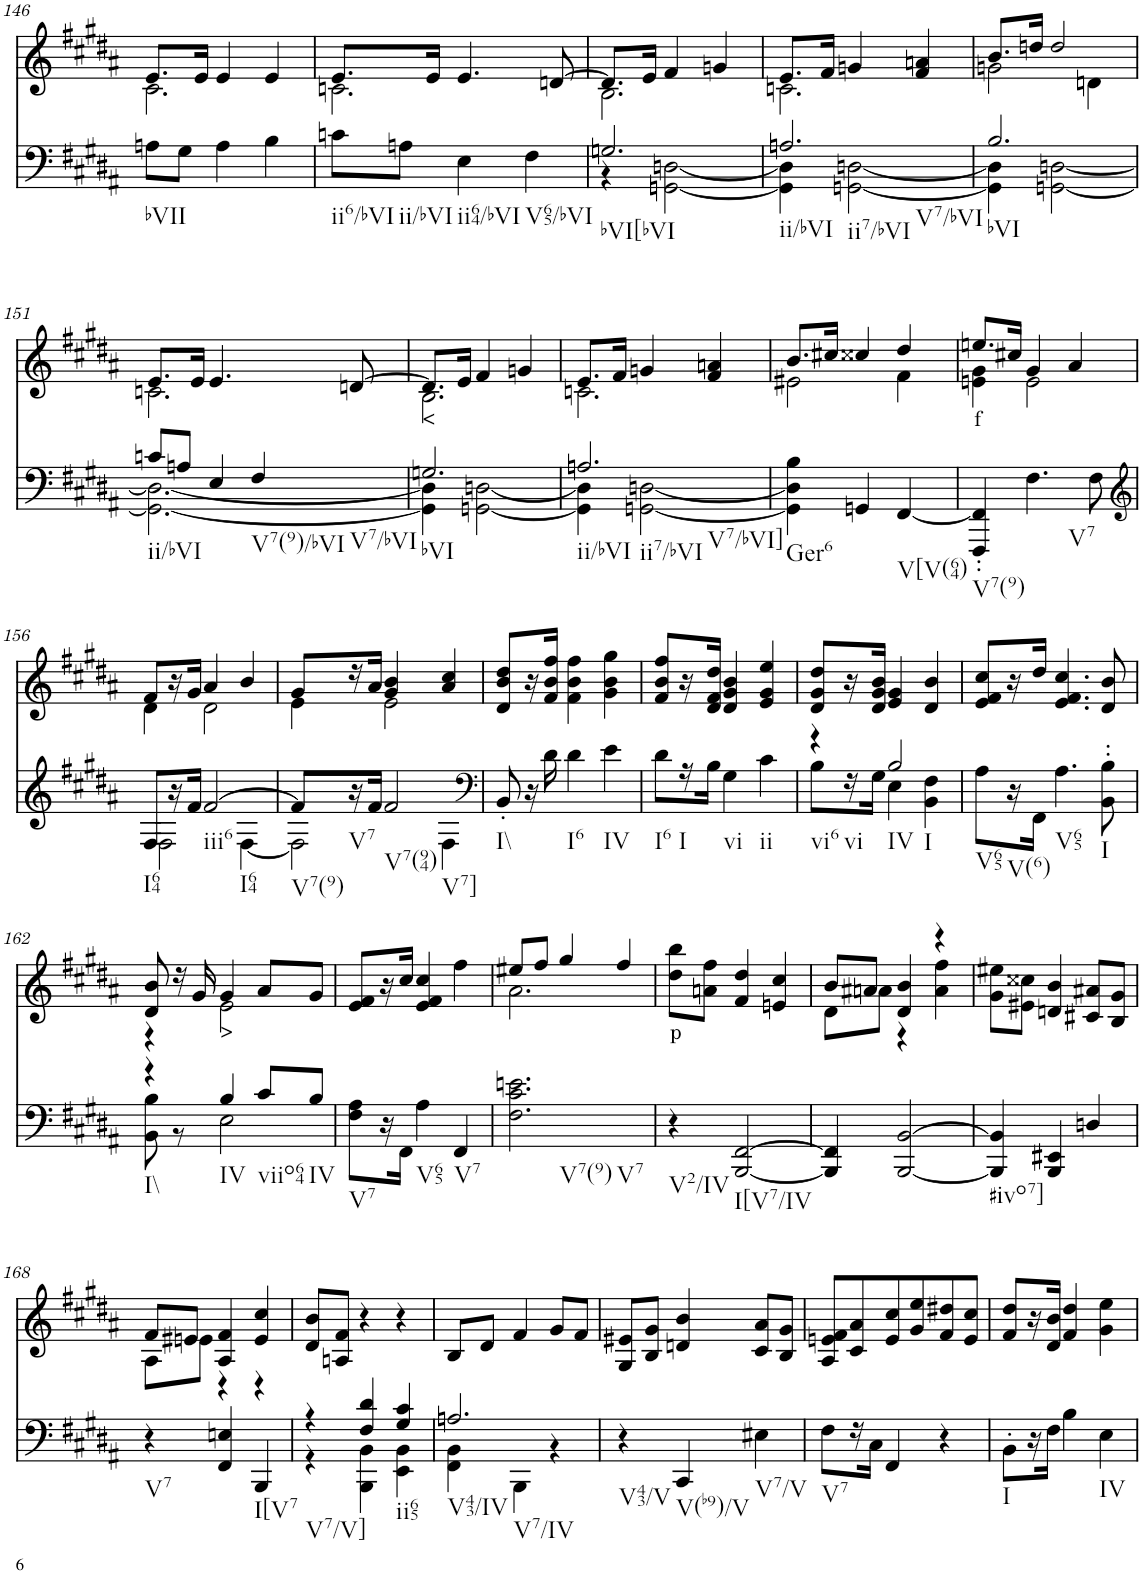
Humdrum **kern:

**kern	**kern	**text
*part2	*part1	*part1
*staff2	*staff1	*staff1
*I"Piano	*I"Piano	*
*I'Pno	*I'Pno	*
!!LO:PB:g=z
*clefF4	*clefG2	*
*k[f#c#g#d#a#]	*k[f#c#g#d#a#]	*
*M3/4	*M3/4	*
=146	=146	=146
*	*^	*
!LO:TX:b:t=bVII	!	!	!
8An\L	8.e/L	2.c#\	.
8G#\J	.	.	.
.	16e/Jk	.	.
4A\	4e/	.	.
4B\	4e/	.	.
=147	=147	=147	=147
!LO:TX:b:t=ii6/bVI	!	!	!
8cn\L	8.e/L	2.cn\	.
!LO:TX:b:t=ii/bVI	!	!	!
8An\J	.	.	.
.	16e/Jk	.	.
!LO:TX:b:t=ii64/bVI	!	!	!
4E\	4.e/	.	.
!LO:TX:b:t=V65/bVI	!	!	!
4F#\	.	.	.
.	[8dn/	.	.
=148	=148	=148	=148
*^	*	*	*
!LO:TX:b:t=bVI[bVI	!	!	!	!
2.Gn/	4r	8.d/L]	2.B\	.
.	.	16e/Jk	.	.
.	[2GGn\ [2Dn\	4f#/	.	.
.	.	4gn/	.	.
=149	=149	=149	=149	=149
!LO:TX:b:t=ii/bVI	!	!	!	!
!LO:TX:b:t=ii7/bVI	!	!	!	!
!LO:TX:b:t=V7/bVI	!	!	!	!
2.An/	4GG\] 4D\]	8.e/L	2.cn\	.
.	.	16f#/Jk	.	.
.	[2GGn\ [2Dn\	4gn/	.	.
.	.	4f#/ 4an/	.	.
=150	=150	=150	=150	=150
!LO:TX:b:t=bVI	!	!	!	!
2.B/	4GG\] 4D\]	8.b/L	2gn\	.
.	.	16ddn/Jk	.	.
.	[2GGn\ [2Dn\	2dd/	.	.
.	.	.	4dn\	.
!!LO:LB:g=z	!!
=151	=151	=151	=151	=151
!LO:TX:b:t=ii/bVI	!	!	!	!
8cn/L	2.GG\_ 2.D\_	8.e/L	2.cn\	.
8An/J	.	.	.	.
.	.	16e/Jk	.	.
4E/	.	4.e/	.	.
!LO:TX:b:t=V7(9)/bVI	!	!	!	!
!LO:TX:b:t=V7/bVI	!	!	!	!
4F#/	.	.	.	.
.	.	[8dn/	.	.
=152	=152	=152	=152	=152
!LO:TX:b:t=bVI	!	!	!	!
!	!	!	!	!LO:LY:b
2.Gn/	4GG\] 4D\]	8.d/L]	2.B\	<
.	.	16e/Jk	.	.
.	[2GGn\ [2Dn\	4f#/	.	.
.	.	4gn/	.	.
=153	=153	=153	=153	=153
!LO:TX:b:t=ii/bVI	!	!	!	!
!LO:TX:b:t=ii7/bVI	!	!	!	!
!LO:TX:b:t=V7/bVI]	!	!	!	!
2.An/	4GG\] 4D\]	8.e/L	2.cn\	.
.	.	16f#/Jk	.	.
.	[2GGn\ [2Dn\	4gn/	.	.
.	.	4f#/ 4an/	.	.
*v	*v	*	*	*
=154	=154	=154	=154
!LO:TX:b:t=Ger6	!	!	!
4GG\] 4D\] 4B\	8.b/L	2e#X\	.
.	16cc#X/Jk	.	.
4GGn/	4cc##X/	.	.
!LO:TX:b:t=V[V(64)	!	!	!
[4FF#/	4dd#/	4f#\	.
=155	=155	=155	=155
!LO:TX:b:t=V7(9)	!	!	!
!	!	!	!LO:LY:b
4FFF#/' 4FF#/]'	8.een/L	4en\ 4g#\	f
.	16cc#X/Jk	.	.
!LO:TX:b:t=V7	!	!	!
4.F#\	4g#/	2e\	.
.	4a#/	.	.
8F#\	.	.	.
!!LO:LB:g=z	!!
=156	=156	=156	=156
*clefG2	*	*	*
*^	*	*	*
!LO:TX:b:t=I64	!	!	!	!
8F#/L	2F#\	8f#/L	4d#\	.
16r	.	16r	.	.
16f#/JJ	.	16g#/JJ	.	.
!LO:TX:b:t=iii6	!	!	!	!
!LO:TX:b:t=I64	!	!	!	!
[2f#/	.	4a#/	2d#\	.
.	[4F#\	4b/	.	.
=157	=157	=157	=157	=157
!LO:TX:b:t=V7(9)	!	!	!	!
8f#/L]	2F#\]	8g#/L	4e\	.
!LO:TX:b:t=V7	!	!	!	!
16r	.	16r	.	.
16f#/JJ	.	16a#/JJ	.	.
!LO:TX:b:t=V7(94)	!	!	!	!
!LO:TX:b:t=V7]	!	!	!	!
2f#/	.	4g#/ 4b/	2e\	.
.	4F#\	4a#/ 4cc#/	.	.
*v	*v	*	*	*
*	*v	*v	*
=158	=158	=158
*clefF4	*	*
*^	*	*
!LO:TX:b:t=I\\	!	!	!
*v	*v	*	*
8BB'/	8d#/ 8b/ 8dd#/L	.
16r	16r	.
16d#\	16f#/ 16b/ 16ff#/JJ	.
!LO:TX:b:t=I6	!	!
4d#\	4f#\ 4b\ 4ff#\	.
!LO:TX:b:t=IV	!	!
4e\	4g#\ 4b\ 4gg#\	.
=159	=159	=159
!LO:TX:b:t=I6	!	!
8d#\L	8f#/ 8b/ 8ff#/L	.
!LO:TX:b:t=I	!	!
16r	16r	.
16B\JJ	16d#/ 16f#/ 16dd#/JJ	.
!LO:TX:b:t=vi	!	!
4G#\	4d#/ 4g#/ 4b/	.
!LO:TX:b:t=ii	!	!
4c#\	4e/ 4g#/ 4ee/	.
=160	=160	=160
*^	*	*
!LO:TX:b:t=vi6	!	!	!
!LO:TX:b:t=vi	!	!	!
4r	8B\L	8d#/ 8g#/ 8dd#/L	.
.	16r	16r	.
.	16G#\JJ	16d#/ 16g#/ 16b/JJ	.
!LO:TX:b:t=IV	!	!	!
!LO:TX:b:t=I	!	!	!
2B/	4E\	4e/ 4g#/	.
.	4BB\ 4F#\	4d#/ 4b/	.
=161	=161	=161	=161
!LO:TX:b:t=V65	!	!	!
*v	*v	*	*
8A#\L	8e/ 8f#/ 8cc#/L	.
!LO:TX:b:t=V(6)	!	!
16r	16r	.
16FF#\JJ	16dd#/JJ	.
!LO:TX:b:t=V65	!	!
4.A#\	4.e/ 4.f#/ 4.cc#/	.
!LO:TX:b:t=I	!	!
8BB\' 8B\'	8d#/ 8b/	.
!!LO:LB:g=z
=162	=162	=162
*^	*^	*
!LO:TX:b:t=I\\	!	!	!	!
4r	8BB\ 8B\	8d#/ 8b/	4r	.
.	8r	16r	.	.
.	.	16g#/	.	.
!LO:TX:b:t=IV	!	!	!	!
!	!	!	!	!LO:LY:b
4B/	2E\	4g#/	2e\	>
!LO:TX:b:t=viio64	!	!	!	!
8c#/L	.	8a#/L	.	.
!LO:TX:b:t=IV	!	!	!	!
8B/J	.	8g#/J	.	.
*v	*v	*	*	*
*	*v	*v	*
=163	=163	=163
!LO:TX:b:t=V7	!	!
8F#\ 8A#\L	8e/ 8f#/L	.
16r	16r	.
16FF#\JJ	16cc#/JJ	.
!LO:TX:b:t=V65	!	!
4A#\	4e/ 4f#/ 4cc#/	.
!LO:TX:b:t=V7	!	!
4FF#/	4ff#\	.
=164	=164	=164
*	*^	*
!LO:TX:b:t=V7(9)	!	!	!
!LO:TX:b:t=V7	!	!	!
2.F#\ 2.c#\ 2.en\	8ee#X/L	2.a#\	.
.	8ff#/J	.	.
.	4gg#/	.	.
.	4ff#/	.	.
*	*v	*v	*
=165	=165	=165
!LO:TX:b:t=V2/IV	!	!
!	!	!LO:LY:b
4r	8dd#\ 8bb\L	p
.	8an\ 8ff#\J	.
!LO:TX:b:t=I[V7/IV	!	!
[2BBB/ [2FF#/	4f#/ 4dd#/	.
.	4en/ 4cc#/	.
=166	=166	=166
*	*^	*
4BBB/] 4FF#/]	8b/L	8d#\L	.
.	8a#X/J	8an\J	.
[2BBB/ [2BB/	4d#/ 4b/	4r	.
.	4r	4a\ 4ff#\	.
=167	=167	=167	=167
!LO:TX:b:t=#ivo7]	!	!	!
*	*v	*v	*
4BBB/] 4BB/]	8g#\ 8ee#X\L	.
.	8e#X\ 8cc##X\J	.
4BBB/ 4EE#X/	4dn/ 4b/	.
4Dn/	8c#X/ 8a#X/L	.
.	8B/ 8g#/J	.
!!LO:LB:g=z
=168	=168	=168
*	*^	*
!LO:TX:b:t=V7	!	!	!
4r	8f#/L	8A#\L	.
.	8e#X/J	8en\J	.
4FF#/ 4En/	4A#/ 4f#/	4r	.
!LO:TX:b:t=I[V7	!	!	!
4BBB/	4e/ 4cc#/	4r	.
=169	=169	=169	=169
*^	*	*	*
!LO:TX:b:t=V7/V]	!	!	!	!
*	*	*v	*v	*
4r	4r	8d#/ 8b/L	.
.	.	8An/ 8f#/J	.
4F#/ 4d#/	4BBB\ 4BB\	4r	.
!LO:TX:b:t=ii65	!	!	!
4G#/ 4c#/	4EE\ 4BB\	4r	.
=170	=170	=170	=170
!LO:TX:b:t=V43/IV	!	!	!
!LO:TX:b:t=V7/IV	!	!	!
2.An/	4FF#\ 4BB\	8B/L	.
.	.	8d#/J	.
.	4BBB\	4f#/	.
.	4r	8g#/L	.
.	.	8f#/J	.
*v	*v	*	*
=171	=171	=171
!LO:TX:b:t=V43/V	!	!
4r	8G#/ 8e#X/L	.
.	8B/ 8g#/J	.
!LO:TX:b:t=V(b9)/V	!	!
4CC#/	4dn/ 4b/	.
!LO:TX:b:t=V7/V	!	!
4E#X\	8c#/ 8a#/L	.
.	8B/ 8g#/J	.
=172	=172	=172
!LO:TX:b:t=V7	!	!
8F#\L	8A#/ 8en/ 8f#/L	.
16r	8c#/ 8a#/	.
16C#\JJ	.	.
4FF#/	8e/ 8cc#/	.
.	8g#/ 8ee/	.
4r	8f#/ 8dd#X/	.
.	8e/ 8cc#/J	.
=173	=173	=173
!LO:TX:b:t=I	!	!
8BB'\L	8f#/ 8dd#/L	.
16r	16r	.
16F#\JJ	16d#/ 16b/JJ	.
4B\	4f#/ 4dd#/	.
!LO:TX:b:t=IV	!	!
4E\	4g#\ 4ee\	.
=	=	=
*-	*-	*-
